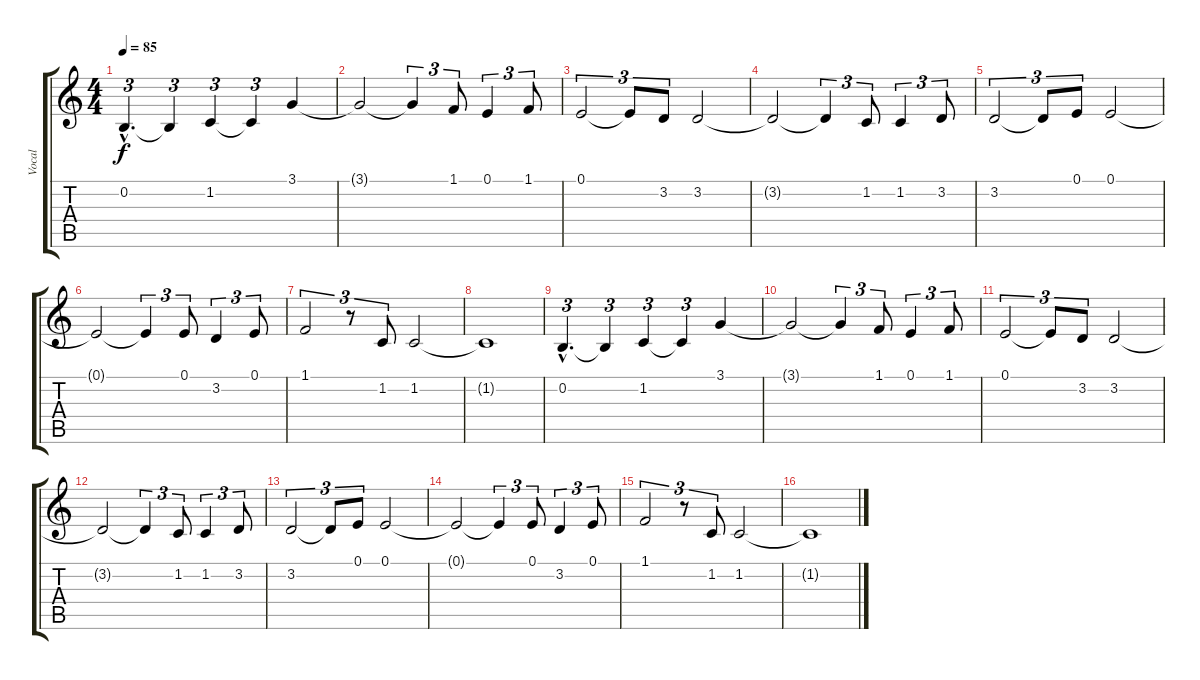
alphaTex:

\track ("Vocal" "Vocal") {instrument flute}
\staff {score tabs}
\tuning (E4 B3 G3 D3 A2 E2) {hide}
\ts (4 4)
\tempo 85
\clef g2
\ks c
0.2{hac}.4{d tu (3 2) dy f instrument flute} 0.2{t}.4{tu (3 2)} 1.2.4{tu (3 2)} 1.2{t}.4{tu (3 2)} 3.1.4 |
3.1{t}.2 3.1{t}.4{tu (3 2)} 1.1.8{tu (3 2)} 0.1.4{tu (3 2)} 1.1.8{tu (3 2)} |
0.1.2{tu (3 2)} 0.1{t}.8{tu (3 2)} 3.2.8{tu (3 2)} 3.2.2 |
3.2{t}.2 3.2{t}.4{tu (3 2)} 1.2.8{tu (3 2)} 1.2.4{tu (3 2)} 3.2.8{tu (3 2)} |
3.2.2{tu (3 2)} 3.2{t}.8{tu (3 2)} 0.1.8{tu (3 2)} 0.1.2 |
0.1{t}.2 0.1{t}.4{tu (3 2)} 0.1.8{tu (3 2)} 3.2.4{tu (3 2)} 0.1.8{tu (3 2)} |
1.1.2{tu (3 2)} r.8{tu (3 2)} 1.2.8{tu (3 2)} 1.2.2 |
1.2{t}.1 |
0.2{hac}.4{d tu (3 2)} 0.2{t}.4{tu (3 2)} 1.2.4{tu (3 2)} 1.2{t}.4{tu (3 2)} 3.1.4 |
3.1{t}.2 3.1{t}.4{tu (3 2)} 1.1.8{tu (3 2)} 0.1.4{tu (3 2)} 1.1.8{tu (3 2)} |
0.1.2{tu (3 2)} 0.1{t}.8{tu (3 2)} 3.2.8{tu (3 2)} 3.2.2 |
3.2{t}.2 3.2{t}.4{tu (3 2)} 1.2.8{tu (3 2)} 1.2.4{tu (3 2)} 3.2.8{tu (3 2)} |
3.2.2{tu (3 2)} 3.2{t}.8{tu (3 2)} 0.1.8{tu (3 2)} 0.1.2 |
0.1{t}.2 0.1{t}.4{tu (3 2)} 0.1.8{tu (3 2)} 3.2.4{tu (3 2)} 0.1.8{tu (3 2)} |
1.1.2{tu (3 2)} r.8{tu (3 2)} 1.2.8{tu (3 2)} 1.2.2 |
1.2{t}.1
